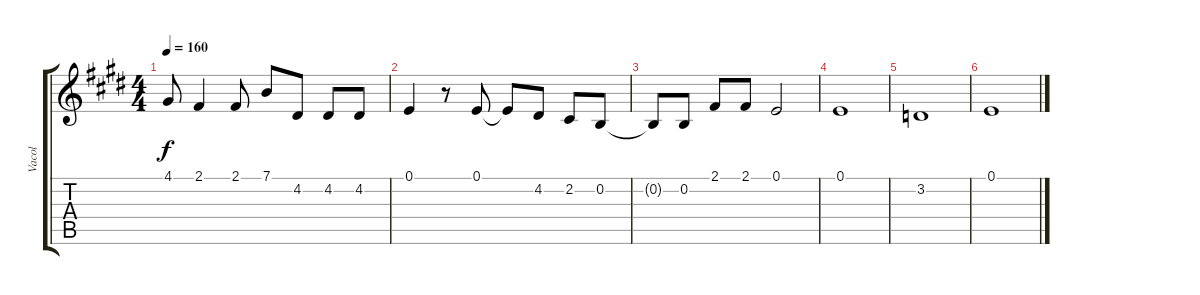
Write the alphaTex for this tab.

\track ("Vacol" "Vacol") {instrument reedorgan}
\staff {score tabs}
\tuning (E4 B3 G3 D3 A2 E2) {hide}
\ts (4 4)
\tempo 160
\clef g2
\ks e
4.1.8{dy f} 2.1.4 2.1.8 7.1.8 4.2.8 4.2.8 4.2.8 |
0.1.4 r.8 0.1.8 0.1{t}.8 4.2.8 2.2.8 0.2.8 |
0.2{t}.8 0.2.8 2.1.8 2.1.8 0.1.2 |
0.1.1 |
3.2.1 |
0.1.1
